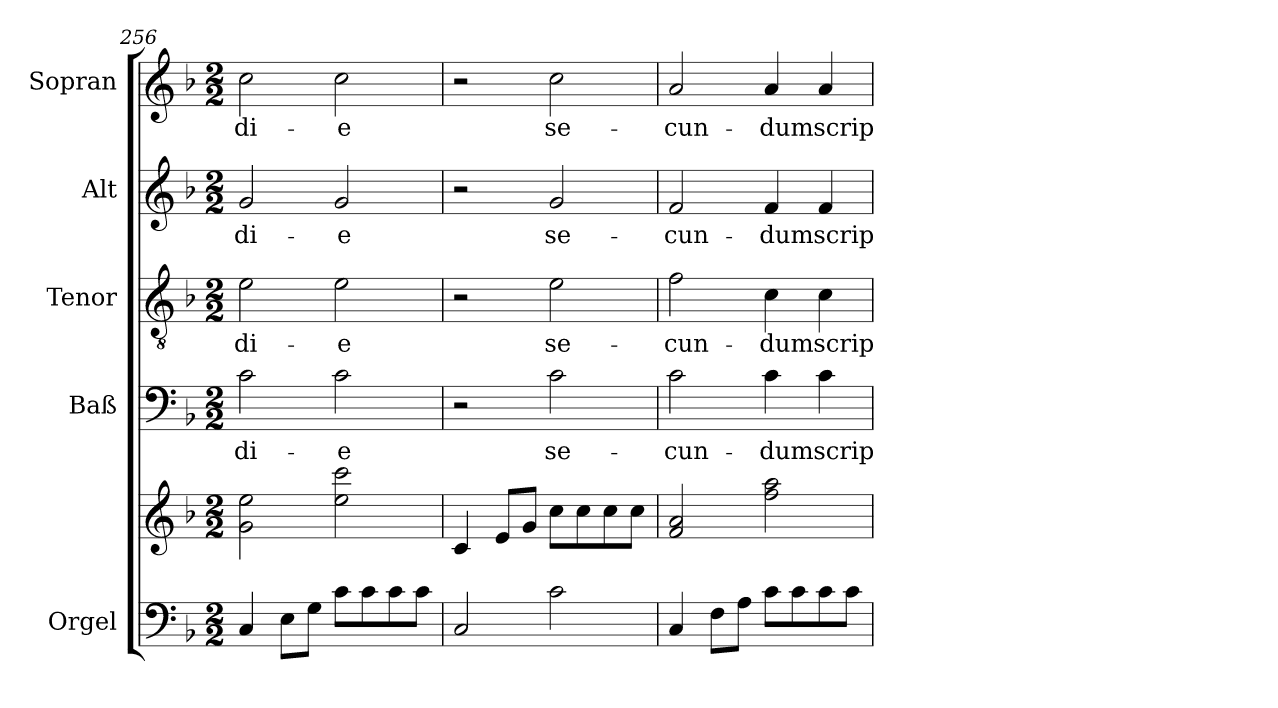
**kern	**kern	**kern	**text	**kern	**text	**kern	**text	**kern	**text
*part5	*part5	*part4	*part4	*part3	*part3	*part2	*part2	*part1	*part1
*staff6	*staff5	*staff4	*staff4	*staff3	*staff3	*staff2	*staff2	*staff1	*staff1
*I"Orgel	*	*I"Baß	*	*I"Tenor	*	*I"Alt	*	*I"Sopran	*
*I'Org.	*	*	*	*	*	*	*	*	*
*clefF4	*clefG2	*clefF4	*	*clefGv2	*	*clefG2	*	*clefG2	*
*k[b-]	*k[b-]	*k[b-]	*	*k[b-]	*	*k[b-]	*	*k[b-]	*
*F:	*F:	*F:	*	*F:	*	*F:	*	*F:	*
*M2/2	*M2/2	*M2/2	*	*M2/2	*	*M2/2	*	*M2/2	*
=256	=256	=256	=256	=256	=256	=256	=256	=256	=256
!	!	!	!LO:LY:b	!	!LO:LY:b	!	!LO:LY:b	!	!LO:LY:b
4C/	2g\ 2ee\	2c\	di-	2e\	di-	2g/	di-	2cc\	di-
8E\L	.	.	.	.	.	.	.	.	.
8G\J	.	.	.	.	.	.	.	.	.
!	!	!	!LO:LY:b	!	!LO:LY:b	!	!LO:LY:b	!	!LO:LY:b
8c\L	2ee\ 2ccc\	2c\	-e	2e\	-e	2g/	-e	2cc\	-e
8c\	.	.	.	.	.	.	.	.	.
8c\	.	.	.	.	.	.	.	.	.
8c\J	.	.	.	.	.	.	.	.	.
!!LO:LB:g=z
=257	=257	=257	=257	=257	=257	=257	=257	=257	=257
2C/	4c/	2r	.	2r	.	2r	.	2r	.
.	8e/L	.	.	.	.	.	.	.	.
.	8g/J	.	.	.	.	.	.	.	.
!	!	!	!LO:LY:b	!	!LO:LY:b	!	!LO:LY:b	!	!LO:LY:b
2c\	8cc\L	2c\	se-	2e\	se-	2g/	se-	2cc\	se-
.	8cc\	.	.	.	.	.	.	.	.
.	8cc\	.	.	.	.	.	.	.	.
.	8cc\J	.	.	.	.	.	.	.	.
=258	=258	=258	=258	=258	=258	=258	=258	=258	=258
!	!	!	!LO:LY:b	!	!LO:LY:b	!	!LO:LY:b	!	!LO:LY:b
4C/	2f/ 2a/	2c\	-cun-	2f\	-cun-	2f/	-cun-	2a/	-cun-
8F\L	.	.	.	.	.	.	.	.	.
8A\J	.	.	.	.	.	.	.	.	.
!	!	!	!LO:LY:b	!	!LO:LY:b	!	!LO:LY:b	!	!LO:LY:b
8c\L	2ff\ 2aa\	4c\	-dum	4c\	-dum	4f/	-dum	4a/	-dum
8c\	.	.	.	.	.	.	.	.	.
!	!	!	!LO:LY:b	!	!LO:LY:b	!	!LO:LY:b	!	!LO:LY:b
8c\	.	4c\	scrip-	4c\	scrip-	4f/	scrip-	4a/	scrip-
8c\J	.	.	.	.	.	.	.	.	.
=	=	=	=	=	=	=	=	=	=
*-	*-	*-	*-	*-	*-	*-	*-	*-	*-
